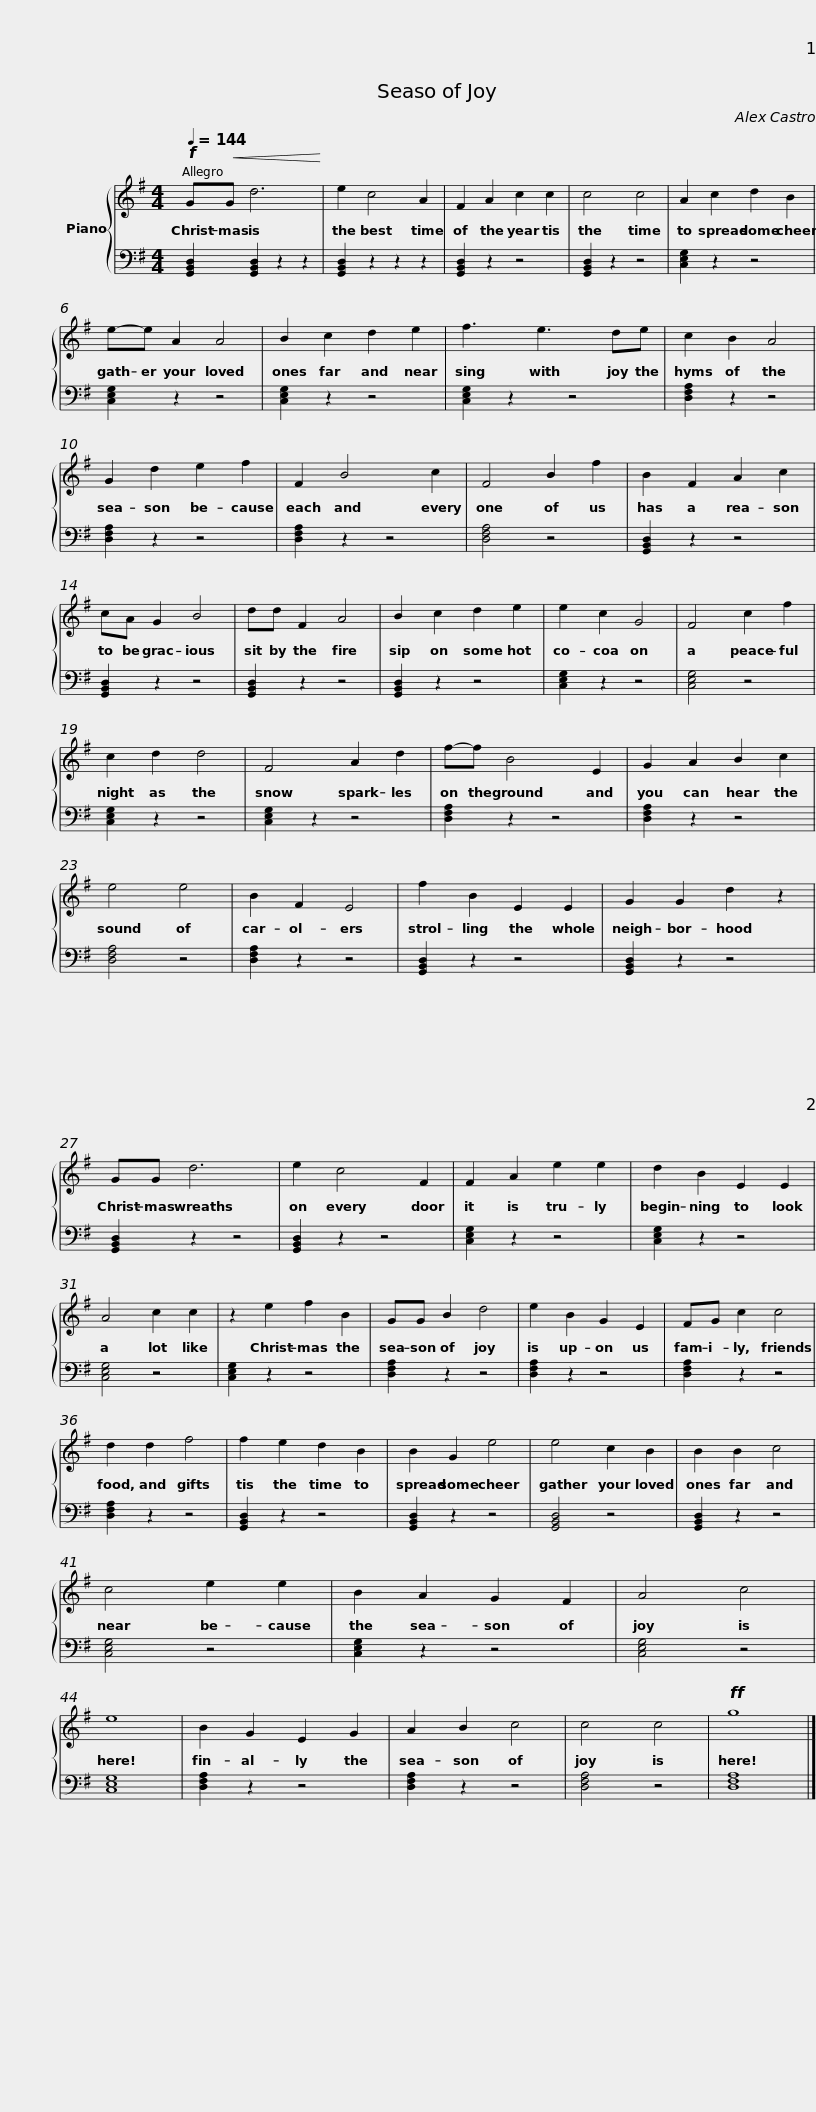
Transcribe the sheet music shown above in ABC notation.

X:1
%%score { 1 | 2 }
L:1/8
Q:1/4=144
M:4/4
I:linebreak $
K:G
V:1 treble
V:2 bass
V:1
!f! G!<(!G d6!<)! | e2 c4 A2 | F2 A2 c2 c2 | c4 c4 | A2 c2 d2 B2 |$ %5
 e-e A2 A4 | B2 c2 d2 e2 | f3 e3 de | c2 B2 A4 | G2 d2 e2 f2 |$ %10
 F2 B4 c2 | F4 B2 f2 | B2 F2 A2 c2 | cA G2 B4 | dd F2 A4 | %15
 B2 c2 d2 e2 |$ e2 c2 G4 | F4 c2 f2 | c2 d2 d4 | F4 A2 d2 | %20
 f-f B4 E2 | G2 A2 B2 c2 |$ e4 e4 | B2 F2 E4 | f2 B2 E2 E2 | %25
 G2 G2 d2 z2 | GG d6 | e2 c4 F2 |$ F2 A2 e2 e2 | d2 B2 E2 E2 | %30
 A4 c2 c2 | z2 e2 f2 B2 | GG B2 d4 | e2 B2 G2 E2 |$ FG c2 c4 | %35
 d2 d2 f4 | f2 e2 d2 B2 | B2 G2 e4 | e4 c2 B2 |$ B2 B2 c4 | %40
 c4 e2 e2 | B2 A2 G2 F2 | A4 c4 | e8 | B2 G2 E2 G2 | %45
 A2 B2 c4 | c4 c4 |$!ff! g8 |] %48
V:2
 [G,,B,,D,]2 [G,,B,,D,]2 z2 z2 | [G,,B,,D,]2 z2 z2 z2 | [G,,B,,D,]2 z2 z4 | [G,,B,,D,]2 z2 z4 | [C,E,G,]2 z2 z4 |$ %5
 [C,E,G,]2 z2 z4 | [C,E,G,]2 z2 z4 | [C,E,G,]2 z2 z4 | [D,F,A,]2 z2 z4 | [D,F,A,]2 z2 z4 |$ %10
 [D,F,A,]2 z2 z4 | [D,F,A,]4 z4 | [G,,B,,D,]2 z2 z4 | [G,,B,,D,]2 z2 z4 | [G,,B,,D,]2 z2 z4 | %15
 [G,,B,,D,]2 z2 z4 |$ [C,E,G,]2 z2 z4 | [C,E,G,]4 z4 | [C,E,G,]2 z2 z4 | [C,E,G,]2 z2 z4 | %20
 [D,F,A,]2 z2 z4 | [D,F,A,]2 z2 z4 |$ [D,F,A,]4 z4 | [D,F,A,]2 z2 z4 | [G,,B,,D,]2 z2 z4 | %25
 [G,,B,,D,]2 z2 z4 | [G,,B,,D,]2 z2 z4 | [G,,B,,D,]2 z2 z4 |$ [C,E,G,]2 z2 z4 | [C,E,G,]2 z2 z4 | %30
 [C,E,G,]4 z4 | [C,E,G,]2 z2 z4 | [D,F,A,]2 z2 z4 | [D,F,A,]2 z2 z4 |$ [D,F,A,]2 z2 z4 | %35
 [D,F,A,]2 z2 z4 | [G,,B,,D,]2 z2 z4 | [G,,B,,D,]2 z2 z4 | [G,,B,,D,]4 z4 |$ [G,,B,,D,]2 z2 z4 | %40
 [C,E,G,]4 z4 | [C,E,G,]2 z2 z4 | [C,E,G,]4 z4 | [C,E,G,]8 | [D,F,A,]2 z2 z4 | %45
 [D,F,A,]2 z2 z4 | [D,F,A,]4 z4 |$ [D,F,A,]8 |] %48
